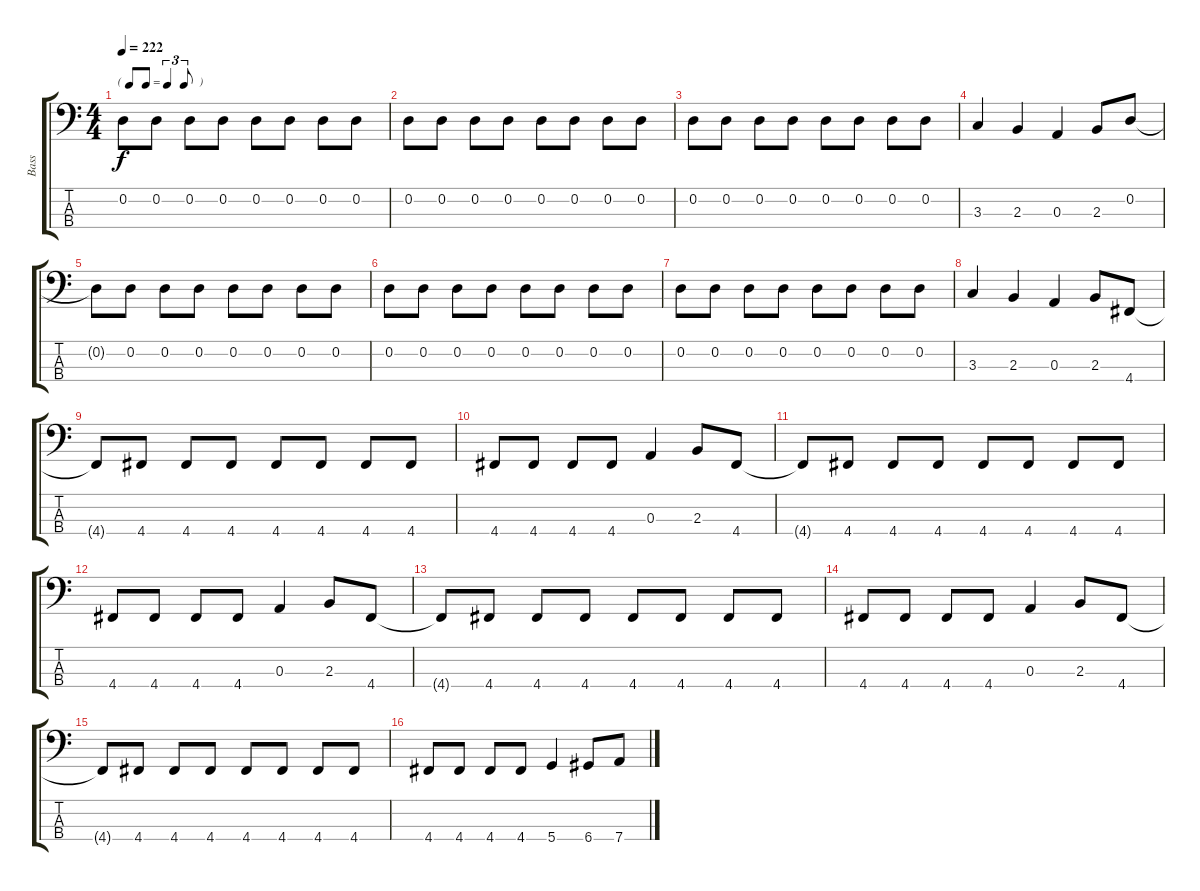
\track ("Bass" "Bass") {instrument electricbassfinger}
\staff {score tabs}
\tuning (G2 D2 A1 D1) {hide}
\ts (4 4)
\tf triplet8th
\tempo 222
\clef f4
\ks c
0.2{t}.8{dy f} 0.2.8 0.2.8 0.2.8 0.2.8 0.2.8 0.2.8 0.2.8 |
0.2.8 0.2.8 0.2.8 0.2.8 0.2.8 0.2.8 0.2.8 0.2.8 |
0.2.8 0.2.8 0.2.8 0.2.8 0.2.8 0.2.8 0.2.8 0.2.8 |
3.3.4 2.3.4 0.3.4 2.3.8 0.2.8 |
0.2{t}.8 0.2.8 0.2.8 0.2.8 0.2.8 0.2.8 0.2.8 0.2.8 |
0.2.8 0.2.8 0.2.8 0.2.8 0.2.8 0.2.8 0.2.8 0.2.8 |
0.2.8 0.2.8 0.2.8 0.2.8 0.2.8 0.2.8 0.2.8 0.2.8 |
3.3.4 2.3.4 0.3.4 2.3.8 4.4.8 |
4.4{t}.8 4.4.8 4.4.8 4.4.8 4.4.8 4.4.8 4.4.8 4.4.8 |
4.4.8 4.4.8 4.4.8 4.4.8 0.3.4 2.3.8 4.4.8 |
4.4{t}.8 4.4.8 4.4.8 4.4.8 4.4.8 4.4.8 4.4.8 4.4.8 |
4.4.8 4.4.8 4.4.8 4.4.8 0.3.4 2.3.8 4.4.8 |
4.4{t}.8 4.4.8 4.4.8 4.4.8 4.4.8 4.4.8 4.4.8 4.4.8 |
4.4.8 4.4.8 4.4.8 4.4.8 0.3.4 2.3.8 4.4.8 |
4.4{t}.8 4.4.8 4.4.8 4.4.8 4.4.8 4.4.8 4.4.8 4.4.8 |
4.4.8 4.4.8 4.4.8 4.4.8 5.4.4 6.4.8 7.4.8
